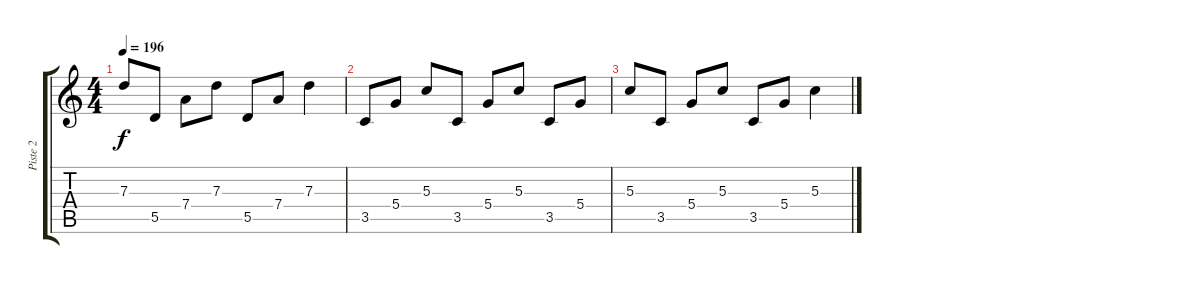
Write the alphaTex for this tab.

\track ("Piste 2" "Piste 2") {instrument distortionguitar}
\staff {score tabs}
\tuning (E4 B3 G3 D3 A2 E2) {hide}
\ts (4 4)
\tempo 196
\clef g2
\ks c
7.3.8{dy f} 5.5.8 7.4.8 7.3.8 5.5.8 7.4.8 7.3.4 |
3.5.8 5.4.8 5.3.8 3.5.8 5.4.8 5.3.8 3.5.8 5.4.8 |
5.3.8 3.5.8 5.4.8 5.3.8 3.5.8 5.4.8 5.3.4
